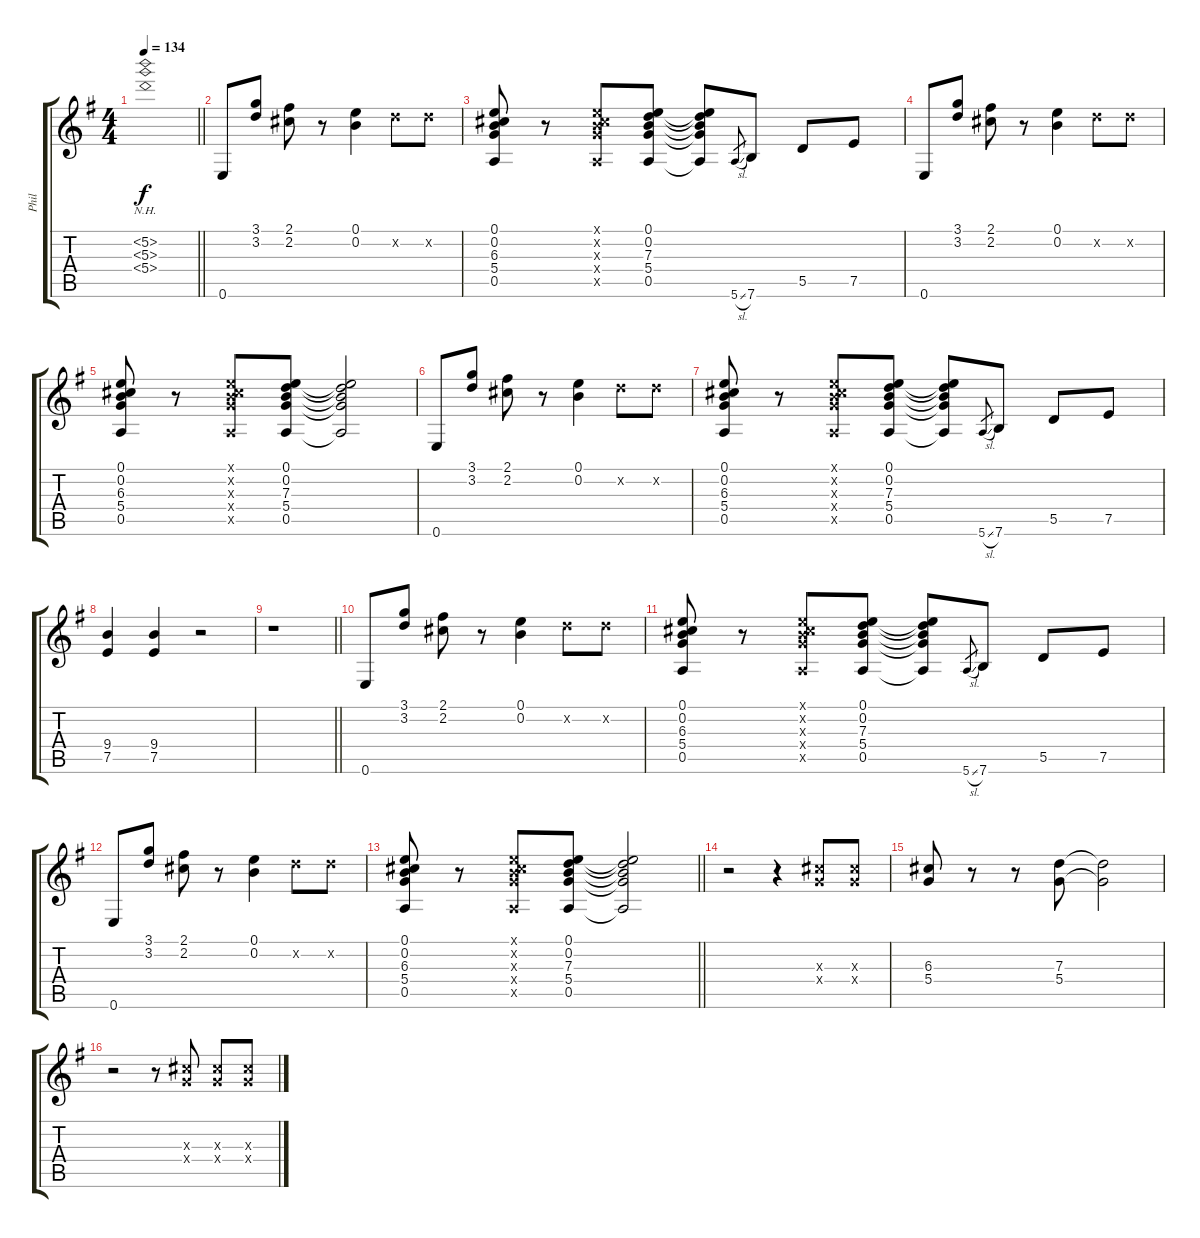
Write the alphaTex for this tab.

\track ("Phil" "Phil") {instrument distortionguitar}
\staff {score tabs}
\tuning (E4 B3 G3 D3 A2 E2) {hide}
\ts (4 4)
\tempo 134
\clef g2
\barLineRight lightlight
\ks g
(5.2{nh} 5.3{nh} 5.4{nh}).1{dy f} |
0.6.8 (3.1 3.2).8 (2.1 2.2).8 r.8 (0.1 0.2).4 3.2{x}.8 3.2{x}.8 |
(0.1 0.2 6.3 5.4 0.5).8 r.8 (0.1{x} 0.2{x} 6.3{x} 5.4{x} 0.5{x}).8 (0.1 0.2 7.3 5.4 0.5).8 (0.1{t} 0.2{t} 7.3{t} 5.4{t} 0.5{t}).8 5.6{sl}.8{gr} 7.6.8 5.5.8 7.5.8 |
0.6.8 (3.1 3.2).8 (2.1 2.2).8 r.8 (0.1 0.2).4 3.2{x}.8 3.2{x}.8 |
(0.1 0.2 6.3 5.4 0.5).8 r.8 (0.1{x} 0.2{x} 6.3{x} 5.4{x} 0.5{x}).8 (0.1 0.2 7.3 5.4 0.5).8 (0.1{t} 0.2{t} 7.3{t} 5.4{t} 0.5{t}).2 |
0.6.8 (3.1 3.2).8 (2.1 2.2).8 r.8 (0.1 0.2).4 3.2{x}.8 3.2{x}.8 |
(0.1 0.2 6.3 5.4 0.5).8 r.8 (0.1{x} 0.2{x} 6.3{x} 5.4{x} 0.5{x}).8 (0.1 0.2 7.3 5.4 0.5).8 (0.1{t} 0.2{t} 7.3{t} 5.4{t} 0.5{t}).8 5.6{sl}.8{gr} 7.6.8 5.5.8 7.5.8 |
(9.4 7.5).4 (9.4 7.5).4 r.2 |
\barLineRight lightlight
r.1 |
0.6.8 (3.1 3.2).8 (2.1 2.2).8 r.8 (0.1 0.2).4 3.2{x}.8 3.2{x}.8 |
(0.1 0.2 6.3 5.4 0.5).8 r.8 (0.1{x} 0.2{x} 6.3{x} 5.4{x} 0.5{x}).8 (0.1 0.2 7.3 5.4 0.5).8 (0.1{t} 0.2{t} 7.3{t} 5.4{t} 0.5{t}).8 5.6{sl}.8{gr} 7.6.8 5.5.8 7.5.8 |
0.6.8 (3.1 3.2).8 (2.1 2.2).8 r.8 (0.1 0.2).4 3.2{x}.8 3.2{x}.8 |
\barLineRight lightlight
(0.1 0.2 6.3 5.4 0.5).8 r.8 (0.1{x} 0.2{x} 6.3{x} 5.4{x} 0.5{x}).8 (0.1 0.2 7.3 5.4 0.5).8 (0.1{t} 0.2{t} 7.3{t} 5.4{t} 0.5{t}).2 |
r.2 r.4 (6.3{x} 5.4{x}).8 (6.3{x} 5.4{x}).8 |
(6.3 5.4).8 r.8 r.8 (7.3 5.4).8 (7.3{t} 5.4{t}).2 |
r.2 r.8 (6.3{x} 5.4{x}).8 (6.3{x} 5.4{x}).8 (6.3{x} 5.4{x}).8
